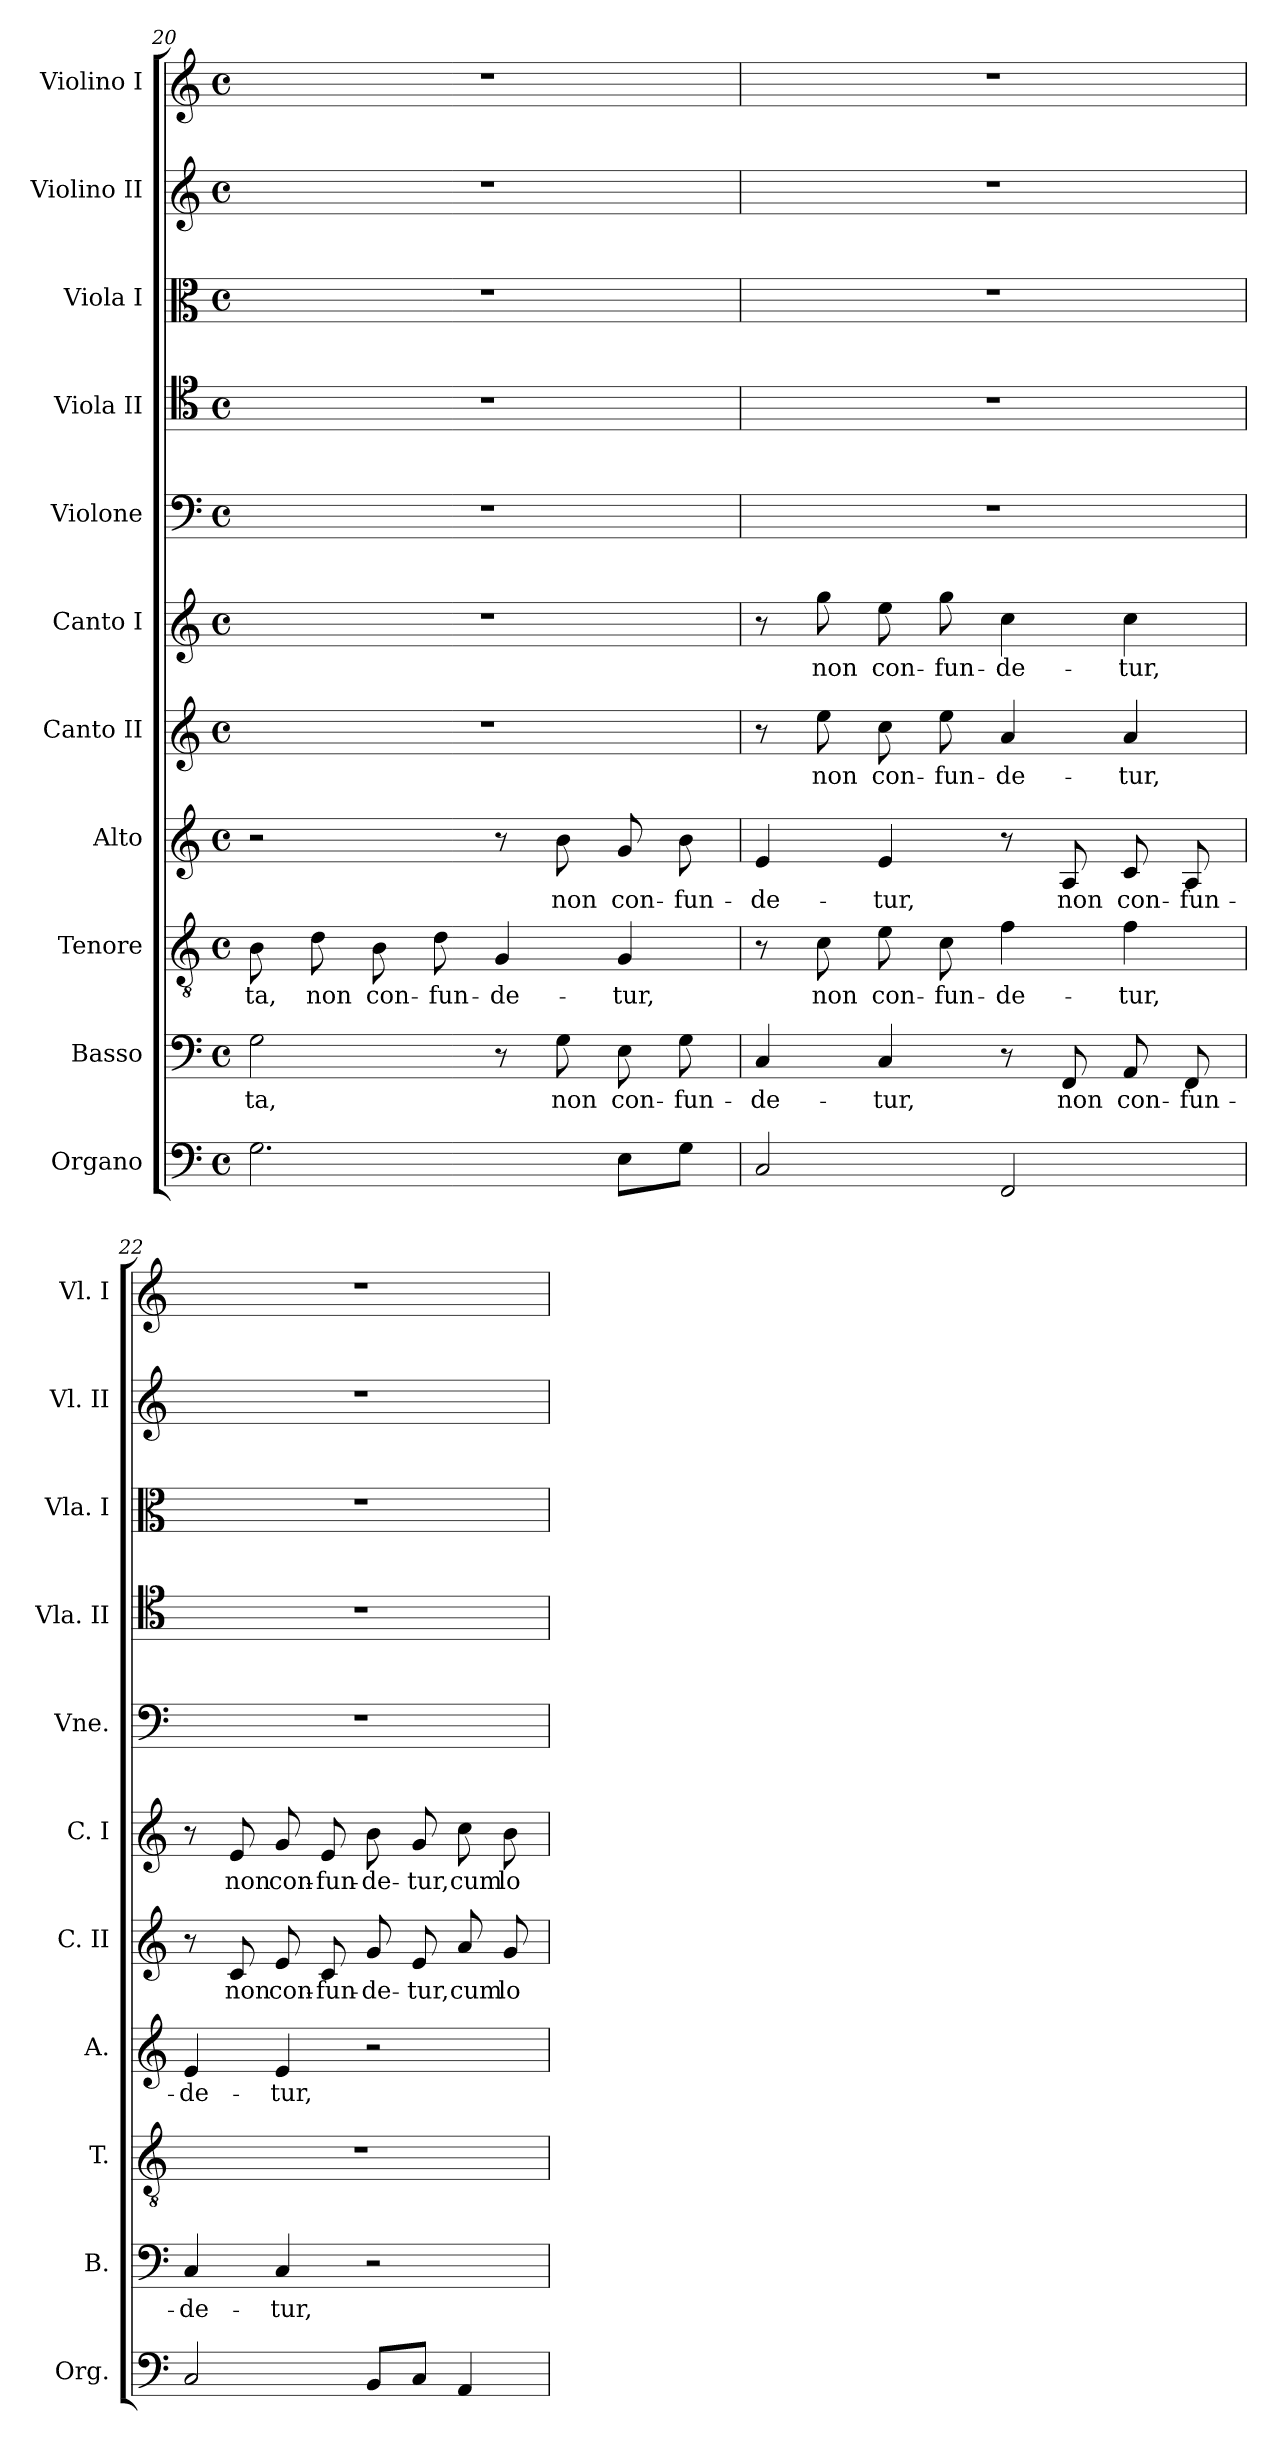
**kern	**kern	**text	**kern	**text	**kern	**text	**kern	**text	**kern	**text	**kern	**kern	**kern	**kern	**kern
*part11	*part10	*part10	*part9	*part9	*part8	*part8	*part7	*part7	*part6	*part6	*part5	*part4	*part3	*part2	*part1
*staff11	*staff10	*staff10	*staff9	*staff9	*staff8	*staff8	*staff7	*staff7	*staff6	*staff6	*staff5	*staff4	*staff3	*staff2	*staff1
*I"Organo	*I"Basso	*	*I"Tenore	*	*I"Alto	*	*I"Canto II	*	*I"Canto I	*	*I"Violone	*I"Viola II	*I"Viola I	*I"Violino II	*I"Violino I
*I'Org.	*I'B.	*	*I'T.	*	*I'A.	*	*I'C. II	*	*I'C. I	*	*I'Vne.	*I'Vla. II	*I'Vla. I	*I'Vl. II	*I'Vl. I
!!LO:LB:g=z
*clefF4	*clefF4	*	*clefGv2	*	*clefG2	*	*clefG2	*	*clefG2	*	*clefF4	*clefC4	*clefC3	*clefG2	*clefG2
*	*	*	*ITrd7c12	*	*	*	*	*	*	*	*	*	*	*	*
*k[]	*k[]	*	*k[]	*	*k[]	*	*k[]	*	*k[]	*	*k[]	*k[]	*k[]	*k[]	*k[]
*C:	*C:	*	*C:	*	*C:	*	*C:	*	*C:	*	*C:	*C:	*C:	*C:	*C:
*M4/4	*M4/4	*	*M4/4	*	*M4/4	*	*M4/4	*	*M4/4	*	*M4/4	*M4/4	*M4/4	*M4/4	*M4/4
*met(c)	*met(c)	*	*met(c)	*	*met(c)	*	*met(c)	*	*met(c)	*	*met(c)	*met(c)	*met(c)	*met(c)	*met(c)
=20	=20	=20	=20	=20	=20	=20	=20	=20	=20	=20	=20	=20	=20	=20	=20
!	!	!LO:LY:b:color=#000000	!	!	!	!	!	!	!	!	!	!	!	!	!
!	!	!	!	!LO:LY:b:color=#000000	!	!	!	!	!	!	!	!	!	!	!
2.Gi\	2Gi\	-ta,	8BBi\	-ta,	2r	.	1r	.	1r	.	1r	1r	1r	1r	1r
!	!	!	!	!LO:LY:b:color=#000000	!	!	!	!	!	!	!	!	!	!	!
.	.	.	8Di\	non	.	.	.	.	.	.	.	.	.	.	.
!	!	!	!	!LO:LY:b:color=#000000	!	!	!	!	!	!	!	!	!	!	!
.	.	.	8BBi\	con-	.	.	.	.	.	.	.	.	.	.	.
!	!	!	!	!LO:LY:b:color=#000000	!	!	!	!	!	!	!	!	!	!	!
.	.	.	8Di\	-fun-	.	.	.	.	.	.	.	.	.	.	.
!	!	!	!	!LO:LY:b:color=#000000	!	!	!	!	!	!	!	!	!	!	!
.	8r	.	4GGi/	-de-	8r	.	.	.	.	.	.	.	.	.	.
!	!	!LO:LY:b:color=#000000	!	!	!	!	!	!	!	!	!	!	!	!	!
!	!	!	!	!	!	!LO:LY:b:color=#000000	!	!	!	!	!	!	!	!	!
.	8Gi\	non	.	.	8bi\	non	.	.	.	.	.	.	.	.	.
!	!	!LO:LY:b:color=#000000	!	!	!	!	!	!	!	!	!	!	!	!	!
!	!	!	!	!LO:LY:b:color=#000000	!	!	!	!	!	!	!	!	!	!	!
!	!	!	!	!	!	!LO:LY:b:color=#000000	!	!	!	!	!	!	!	!	!
8Ei\L	8Ei\	con-	4GGi/	-tur,	8gi/	con-	.	.	.	.	.	.	.	.	.
!	!	!LO:LY:b:color=#000000	!	!	!	!	!	!	!	!	!	!	!	!	!
!	!	!	!	!	!	!LO:LY:b:color=#000000	!	!	!	!	!	!	!	!	!
8Gi\J	8Gi\	-fun-	.	.	8bi\	-fun-	.	.	.	.	.	.	.	.	.
=21	=21	=21	=21	=21	=21	=21	=21	=21	=21	=21	=21	=21	=21	=21	=21
!	!	!LO:LY:b:color=#000000	!	!	!	!	!	!	!	!	!	!	!	!	!
!	!	!	!	!	!	!LO:LY:b:color=#000000	!	!	!	!	!	!	!	!	!
2Ci/	4Ci/	-de-	8r	.	4ei/	-de-	8r	.	8r	.	1r	1r	1r	1r	1r
!	!	!	!	!LO:LY:b:color=#000000	!	!	!	!	!	!	!	!	!	!	!
!	!	!	!	!	!	!	!	!LO:LY:b:color=#000000	!	!	!	!	!	!	!
!	!	!	!	!	!	!	!	!	!	!LO:LY:b:color=#000000	!	!	!	!	!
.	.	.	8Ci\	non	.	.	8eei\	non	8ggi\	non	.	.	.	.	.
!	!	!LO:LY:b:color=#000000	!	!	!	!	!	!	!	!	!	!	!	!	!
!	!	!	!	!LO:LY:b:color=#000000	!	!	!	!	!	!	!	!	!	!	!
!	!	!	!	!	!	!LO:LY:b:color=#000000	!	!	!	!	!	!	!	!	!
!	!	!	!	!	!	!	!	!LO:LY:b:color=#000000	!	!	!	!	!	!	!
!	!	!	!	!	!	!	!	!	!	!LO:LY:b:color=#000000	!	!	!	!	!
.	4Ci/	-tur,	8Ei\	con-	4ei/	-tur,	8cci\	con-	8eei\	con-	.	.	.	.	.
!	!	!	!	!LO:LY:b:color=#000000	!	!	!	!	!	!	!	!	!	!	!
!	!	!	!	!	!	!	!	!LO:LY:b:color=#000000	!	!	!	!	!	!	!
!	!	!	!	!	!	!	!	!	!	!LO:LY:b:color=#000000	!	!	!	!	!
.	.	.	8Ci\	-fun-	.	.	8eei\	-fun-	8ggi\	-fun-	.	.	.	.	.
!	!	!	!	!LO:LY:b:color=#000000	!	!	!	!	!	!	!	!	!	!	!
!	!	!	!	!	!	!	!	!LO:LY:b:color=#000000	!	!	!	!	!	!	!
!	!	!	!	!	!	!	!	!	!	!LO:LY:b:color=#000000	!	!	!	!	!
2FFi/	8r	.	4Fi\	-de-	8r	.	4ai/	-de-	4cci\	-de-	.	.	.	.	.
!	!	!LO:LY:b:color=#000000	!	!	!	!	!	!	!	!	!	!	!	!	!
!	!	!	!	!	!	!LO:LY:b:color=#000000	!	!	!	!	!	!	!	!	!
.	8FFi/	non	.	.	8Ai/	non	.	.	.	.	.	.	.	.	.
!	!	!LO:LY:b:color=#000000	!	!	!	!	!	!	!	!	!	!	!	!	!
!	!	!	!	!LO:LY:b:color=#000000	!	!	!	!	!	!	!	!	!	!	!
!	!	!	!	!	!	!LO:LY:b:color=#000000	!	!	!	!	!	!	!	!	!
!	!	!	!	!	!	!	!	!LO:LY:b:color=#000000	!	!	!	!	!	!	!
!	!	!	!	!	!	!	!	!	!	!LO:LY:b:color=#000000	!	!	!	!	!
.	8AAi/	con-	4Fi\	-tur,	8ci/	con-	4ai/	-tur,	4cci\	-tur,	.	.	.	.	.
!	!	!LO:LY:b:color=#000000	!	!	!	!	!	!	!	!	!	!	!	!	!
!	!	!	!	!	!	!LO:LY:b:color=#000000	!	!	!	!	!	!	!	!	!
.	8FFi/	-fun-	.	.	8Ai/	-fun-	.	.	.	.	.	.	.	.	.
=22	=22	=22	=22	=22	=22	=22	=22	=22	=22	=22	=22	=22	=22	=22	=22
!	!	!LO:LY:b:color=#000000	!	!	!	!	!	!	!	!	!	!	!	!	!
!	!	!	!	!	!	!LO:LY:b:color=#000000	!	!	!	!	!	!	!	!	!
2Ci/	4Ci/	-de-	1r	.	4ei/	-de-	8r	.	8r	.	1r	1r	1r	1r	1r
!	!	!	!	!	!	!	!	!LO:LY:b:color=#000000	!	!	!	!	!	!	!
!	!	!	!	!	!	!	!	!	!	!LO:LY:b:color=#000000	!	!	!	!	!
.	.	.	.	.	.	.	8ci/	non	8ei/	non	.	.	.	.	.
!	!	!LO:LY:b:color=#000000	!	!	!	!	!	!	!	!	!	!	!	!	!
!	!	!	!	!	!	!LO:LY:b:color=#000000	!	!	!	!	!	!	!	!	!
!	!	!	!	!	!	!	!	!LO:LY:b:color=#000000	!	!	!	!	!	!	!
!	!	!	!	!	!	!	!	!	!	!LO:LY:b:color=#000000	!	!	!	!	!
.	4Ci/	-tur,	.	.	4ei/	-tur,	8ei/	con-	8gi/	con-	.	.	.	.	.
!	!	!	!	!	!	!	!	!LO:LY:b:color=#000000	!	!	!	!	!	!	!
!	!	!	!	!	!	!	!	!	!	!LO:LY:b:color=#000000	!	!	!	!	!
.	.	.	.	.	.	.	8ci/	-fun-	8ei/	-fun-	.	.	.	.	.
!	!	!	!	!	!	!	!	!LO:LY:b:color=#000000	!	!	!	!	!	!	!
!	!	!	!	!	!	!	!	!	!	!LO:LY:b:color=#000000	!	!	!	!	!
8BBi/L	2r	.	.	.	2r	.	8gi/	-de-	8bi\	-de-	.	.	.	.	.
!	!	!	!	!	!	!	!	!LO:LY:b:color=#000000	!	!	!	!	!	!	!
!	!	!	!	!	!	!	!	!	!	!LO:LY:b:color=#000000	!	!	!	!	!
8Ci/J	.	.	.	.	.	.	8ei/	-tur,	8gi/	-tur,	.	.	.	.	.
!	!	!	!	!	!	!	!	!LO:LY:b:color=#000000	!	!	!	!	!	!	!
!	!	!	!	!	!	!	!	!	!	!LO:LY:b:color=#000000	!	!	!	!	!
4AAi/	.	.	.	.	.	.	8ai/	cum	8cci\	cum	.	.	.	.	.
!	!	!	!	!	!	!	!	!LO:LY:b:color=#000000	!	!	!	!	!	!	!
!	!	!	!	!	!	!	!	!	!	!LO:LY:b:color=#000000	!	!	!	!	!
.	.	.	.	.	.	.	8gi/	lo-	8bi\	lo-	.	.	.	.	.
=	=	=	=	=	=	=	=	=	=	=	=	=	=	=	=
*-	*-	*-	*-	*-	*-	*-	*-	*-	*-	*-	*-	*-	*-	*-	*-
